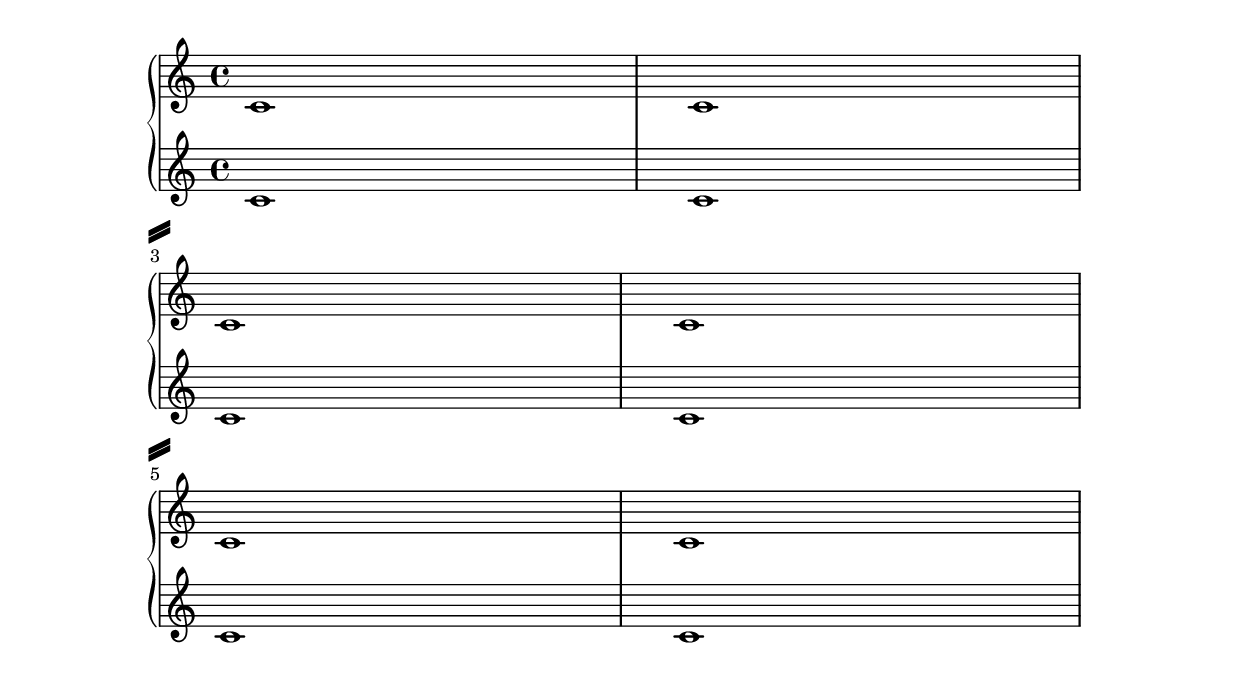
%% Generated by lilypond-book
%% Options: [exampleindent=10.16\mm,indent=0\mm,line-width=160\mm]
\include "lilypond-book-preamble.ly"


% ****************************************************************
% Start cut-&-pastable-section
% ****************************************************************

#(ly:set-option 'eps-box-padding 3.000000)



\paper {
  indent = 0\mm
  line-width = 160\mm
  % offset the left padding, also add 1mm as lilypond creates cropped
  % images with a little space on the right
  line-width = #(- line-width (* mm  3.000000) (* mm 1))
}

\layout {
  
}




% ****************************************************************
% ly snippet:
% ****************************************************************
\sourcefilename "/lilypond-2.23.82/input/regression/system-separator.ly"
\sourcefileline 0
\version "2.19.21"

\header {
  texidoc = "System separators may be defined as markups in the
@code{system-separator-markup} field of the paper block.  They are
centered between the boundary staves of each system."
}

\paper {
  system-separator-markup = \slashSeparator
}

foobar = \relative {
  c'1 c \break
  c1 c \break
  c1 c
}
\book {
  \score {
    \new GrandStaff <<
      \new Staff \foobar 
      \new Staff \foobar 
    >>
  }
}



% ****************************************************************
% end ly snippet
% ****************************************************************
